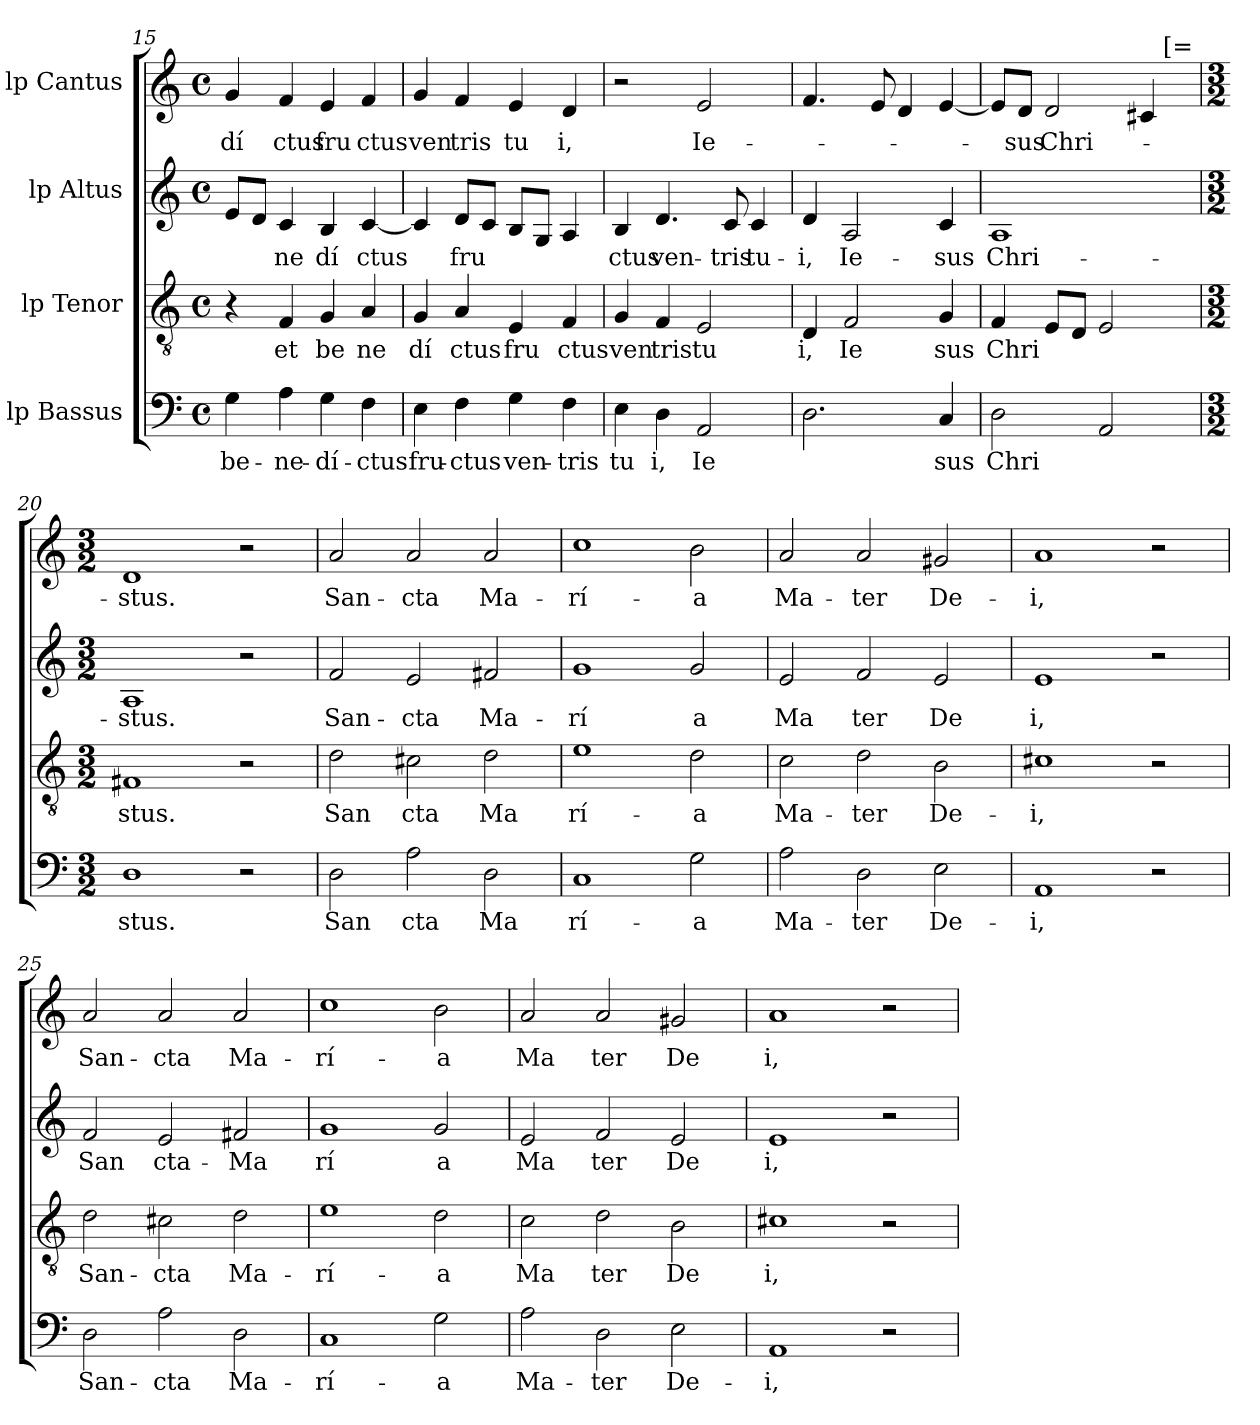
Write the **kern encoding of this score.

**kern	**text	**kern	**text	**kern	**text	**kern	**text
*part4	*part4	*part3	*part3	*part2	*part2	*part1	*part1
*staff4	*staff4	*staff3	*staff3	*staff2	*staff2	*staff1	*staff1
*I"lp Bassus	*	*I"lp Tenor	*	*I"lp Altus	*	*I"lp Cantus	*
*clefF4	*	*clefGv2	*	*clefG2	*	*clefG2	*
*M4/4	*	*M4/4	*	*M4/4	*	*M4/4	*
*met(c)	*	*met(c)	*	*met(c)	*	*met(c)	*
=15	=15	=15	=15	=15	=15	=15	=15
!	!LO:LY:b:cj	!	!	!	!	!	!LO:LY:b:cj
4G\	be-	4r	.	8e/L	.	4g/	dí
.	.	.	.	8d/J	.	.	.
!	!LO:LY:b:cj	!	!LO:LY:b:cj	!	!LO:LY:b:cj	!	!LO:LY:b:cj
4A\	-ne-	4F/	et	4c/	ne	4f/	ctus
!	!LO:LY:b:cj	!	!LO:LY:b:cj	!	!LO:LY:b:cj	!	!LO:LY:b:cj
4G\	-dí-	4G/	be	4B/	dí	4e/	fru
!	!LO:LY:b:cj	!	!LO:LY:b:cj	!	!LO:LY:b:cj	!	!LO:LY:b:cj
4F\	-ctus	4A/	ne	[<4c/	ctus	4f/	ctus
=16	=16	=16	=16	=16	=16	=16	=16
!	!LO:LY:b:cj	!	!LO:LY:b:cj	!	!	!	!LO:LY:b:cj
4E\	fru-	4G/	dí	4c/]	.	4g/	ven
!	!LO:LY:b:cj	!	!LO:LY:b:cj	!	!LO:LY:b	!	!LO:LY:b:cj
4F\	-ctus	4A/	ctus	8d/L	fru	4f/	tris
.	.	.	.	8c/J	.	.	.
!	!LO:LY:b:cj	!	!LO:LY:b:cj	!	!	!	!LO:LY:b:cj
4G\	ven-	4E/	fru	8B/L	.	4e/	tu
.	.	.	.	8G/J	.	.	.
!	!LO:LY:b:cj	!	!LO:LY:b:cj	!	!	!	!LO:LY:b:cj
4F\	-tris	4F/	ctus	4A/	.	4d/	i,
!!LO:LB:g=z
=17	=17	=17	=17	=17	=17	=17	=17
!	!LO:LY:b:cj	!	!LO:LY:b:cj	!	!LO:LY:b:cj	!	!
4E\	tu	4G/	ven	4B/	ctus	2r	.
!	!LO:LY:b:cj	!	!LO:LY:b:cj	!	!LO:LY:b:cj	!	!
4D\	i,	4F/	tris	4.d/	ven-	.	.
!	!LO:LY:b:cj	!	!LO:LY:b:cj	!	!	!	!LO:LY:b:cj
2AA/	Ie	2E/	tu	.	.	2e/	Ie-
!	!	!	!	!	!LO:LY:b:cj	!	!
.	.	.	.	8c/	-tris	.	.
!	!	!	!	!	!LO:LY:b:cj	!	!
.	.	.	.	4c/	tu-	.	.
=18	=18	=18	=18	=18	=18	=18	=18
!	!	!	!LO:LY:b:cj	!	!LO:LY:b:cj	!	!
2.D\	.	4D/	i,	4d/	-i,	4.f/	.
!	!	!	!LO:LY:b:cj	!	!LO:LY:b:cj	!	!
.	.	2F/	Ie	2A/	Ie-	.	.
.	.	.	.	.	.	8e/	.
.	.	.	.	.	.	4d/	.
!	!LO:LY:b:cj	!	!LO:LY:b:cj	!	!LO:LY:b:cj	!	!
4C/	sus	4G/	sus	4c/	-sus	[<4e/	.
=19	=19	=19	=19	=19	=19	=19	=19
!	!LO:LY:b	!	!LO:LY:b	!	!LO:LY:b:cj	!	!
*	*	*	*	*	*	*^	*
2D\	Chri	4F/	Chri	1A	Chri-	8e/L]	2ryy	.
!	!	!	!	!	!	!	!	!LO:LY:b:cj
.	.	.	.	.	.	8d/J	.	-sus
!	!	!	!	!	!	!	!	!LO:LY:b
.	.	8E/L	.	.	.	2d/	.	Chri-
.	.	8D/J	.	.	.	.	.	.
2AA/	.	2E/	.	.	.	.	4ryy	.
.	.	.	.	.	.	4c#X/	16.ryy	.
!	!	!	!	!	!	!	!LO:TX:a:t=[=	!
.	.	.	.	.	.	.	8ryy	.
.	.	.	.	.	.	.	32ryy	.
*	*	*	*	*	*	*v	*v	*
=20	=20	=20	=20	=20	=20	=20	=20
*M3/2	*	*M3/2	*	*M3/2	*	*M3/2	*
*	*	*	*	*	*	*^	*
!	!	!	!	!	!	!LO:TX:a:t=]	!	!
!	!LO:LY:b:cj	!	!LO:LY:b:cj	!	!LO:LY:b:cj	!	!	!LO:LY:b:cj
*	*	*	*	*	*	*v	*v	*
1D	stus.	1F#X	stus.	1A	-stus.	1d	-stus.
2r	.	2r	.	2r	.	2r	.
=21	=21	=21	=21	=21	=21	=21	=21
!	!LO:LY:b:cj	!	!LO:LY:b:cj	!	!LO:LY:b:cj	!	!LO:LY:b:cj
2D\	San	2d\	San	2f/	San-	2a/	San-
!	!LO:LY:b:cj	!	!LO:LY:b:cj	!	!LO:LY:b:cj	!	!LO:LY:b:cj
2A\	cta	2c#X\	cta	2e/	-cta	2a/	-cta
!	!LO:LY:b:cj	!	!LO:LY:b:cj	!	!LO:LY:b:cj	!	!LO:LY:b:cj
2D\	Ma	2d\	Ma	2f#X/	Ma-	2a/	Ma-
!!LO:PB:g=z
=22	=22	=22	=22	=22	=22	=22	=22
!	!LO:LY:b:cj	!	!LO:LY:b:cj	!	!LO:LY:b:cj	!	!LO:LY:b:cj
1C	rí-	1e	rí-	1g	-rí	1cc	-rí-
!	!LO:LY:b:cj	!	!LO:LY:b:cj	!	!LO:LY:b:cj	!	!LO:LY:b:cj
2G\	-a	2d\	-a	2g/	a	2b\	-a
=23	=23	=23	=23	=23	=23	=23	=23
!	!LO:LY:b:cj	!	!LO:LY:b:cj	!	!LO:LY:b:cj	!	!LO:LY:b:cj
2A\	Ma-	2c\	Ma-	2e/	Ma	2a/	Ma-
!	!LO:LY:b:cj	!	!LO:LY:b:cj	!	!LO:LY:b:cj	!	!LO:LY:b:cj
2D\	-ter	2d\	-ter	2f/	ter	2a/	-ter
!	!LO:LY:b:cj	!	!LO:LY:b:cj	!	!LO:LY:b:cj	!	!LO:LY:b:cj
2E\	De-	2B\	De-	2e/	De	2g#X/	De-
=24	=24	=24	=24	=24	=24	=24	=24
!	!LO:LY:b:cj	!	!LO:LY:b:cj	!	!LO:LY:b:cj	!	!LO:LY:b:cj
1AA	-i,	1c#X	-i,	1e	i,	1a	-i,
2r	.	2r	.	2r	.	2r	.
=25	=25	=25	=25	=25	=25	=25	=25
!	!LO:LY:b:cj	!	!LO:LY:b:cj	!	!LO:LY:b:cj	!	!LO:LY:b:cj
2D\	San-	2d\	San-	2f/	San	2a/	San-
!	!LO:LY:b:cj	!	!LO:LY:b:cj	!	!LO:LY:b:cj	!	!LO:LY:b:cj
2A\	-cta	2c#X\	-cta	2e/	cta-	2a/	-cta
!	!LO:LY:b:cj	!	!LO:LY:b:cj	!	!LO:LY:b:cj	!	!LO:LY:b:cj
2D\	Ma-	2d\	Ma-	2f#X/	-Ma	2a/	Ma-
=26	=26	=26	=26	=26	=26	=26	=26
!	!LO:LY:b:cj	!	!LO:LY:b:cj	!	!LO:LY:b:cj	!	!LO:LY:b:cj
1C	-rí-	1e	-rí-	1g	rí	1cc	-rí-
!	!LO:LY:b:cj	!	!LO:LY:b:cj	!	!LO:LY:b:cj	!	!LO:LY:b:cj
2G\	-a	2d\	-a	2g/	a	2b\	-a
!!LO:LB:g=z
=27	=27	=27	=27	=27	=27	=27	=27
!	!LO:LY:b:cj	!	!LO:LY:b:cj	!	!LO:LY:b:cj	!	!LO:LY:b:cj
2A\	Ma-	2c\	Ma	2e/	Ma	2a/	Ma
!	!LO:LY:b:cj	!	!LO:LY:b:cj	!	!LO:LY:b:cj	!	!LO:LY:b:cj
2D\	-ter	2d\	ter	2f/	ter	2a/	ter
!	!LO:LY:b:cj	!	!LO:LY:b:cj	!	!LO:LY:b:cj	!	!LO:LY:b:cj
2E\	De-	2B\	De	2e/	De	2g#X/	De
=28	=28	=28	=28	=28	=28	=28	=28
!	!LO:LY:b:cj	!	!LO:LY:b:cj	!	!LO:LY:b:cj	!	!LO:LY:b:cj
1AA	-i,	1c#X	i,	1e	i,	1a	i,
2r	.	2r	.	2r	.	2r	.
=	=	=	=	=	=	=	=
*-	*-	*-	*-	*-	*-	*-	*-
